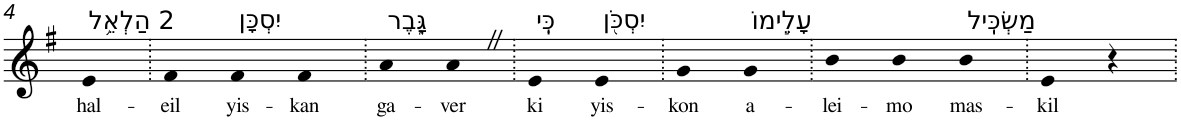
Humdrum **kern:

**kern	**text
*part1	*part1
*staff1	*staff1
*I"Piano	*
*I'Pno	*
!!LO:PB:g=z
*clefG2	*
*k[f#]	*
*G:	*
=4	=4
!LO:TX:a:t=2 הַלְאֵ֥ל	!
!	!LO:LY:b
4e	hal-
=5.	=5.
!	!LO:LY:b
4f#	-eil
!LO:TX:a:t=יִסְכָּן	!
!	!LO:LY:b
4f#	yis-
!	!LO:LY:b
4f#	-kan
=6.	=6.
!LO:TX:a:t=גָּ֑בֶר	!
!	!LO:LY:b
4a	ga-
!	!LO:LY:b
4aZ	-ver
=7.	=7.
!LO:TX:a:t=כִּֽי	!
!	!LO:LY:b
4e	ki
!LO:TX:a:t=יִסְכֹּ֖ן	!
!	!LO:LY:b
4e	yis-
=8.	=8.
!	!LO:LY:b
4g	-kon
!LO:TX:a:t=עָלֵ֣ימוֹ	!
!	!LO:LY:b
4g	a-
=9.	=9.
!	!LO:LY:b
4b	-lei-
!	!LO:LY:b
4b	-mo
!LO:TX:a:t=מַשְׂכִּֽיל	!
!	!LO:LY:b
4b	mas-
=10.	=10.
!	!LO:LY:b
4e	-kil
4r	.
=.	=.
*-	*-
